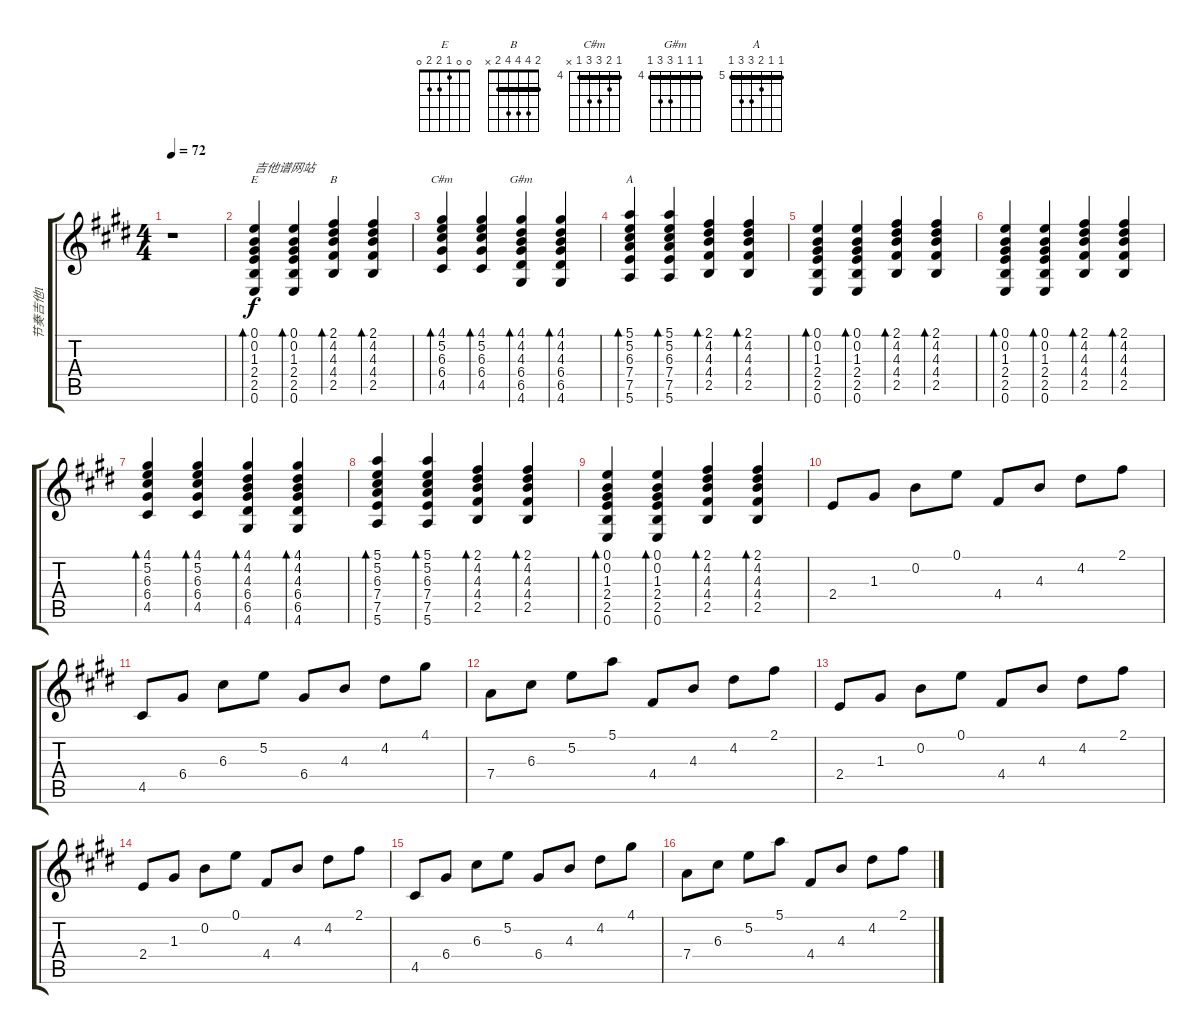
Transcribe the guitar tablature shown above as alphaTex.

\track ("节奏吉他1" "节奏吉他1") {instrument acousticguitarsteel}
\staff {score tabs}
\tuning (E4 B3 G3 D3 A2 E2) {hide}
\chord ("E" 0 0 1 2 2 0)
\chord ("B" 2 4 4 4 2 x) {barre 2}
\chord ("C#m" 4 5 6 6 4 x) {firstfret 4 barre 4}
\chord ("G#m" 4 4 4 6 6 4) {firstfret 4 barre 4}
\chord ("A" 5 5 6 7 7 5) {firstfret 5 barre 5}
\ts (4 4)
\tempo 72
\clef g2
\ks e
r.1{dy f instrument acousticguitarsteel} |
(0.1 0.2 1.3 2.4 2.5 0.6).4{bd 120 ch "E" txt "吉他谱网站"} (0.1 0.2 1.3 2.4 2.5 0.6).4{bd 120} (2.1 4.2 4.3 4.4 2.5).4{bd 120 ch "B"} (2.1 4.2 4.3 4.4 2.5).4{bd 120} |
(4.1 5.2 6.3 6.4 4.5).4{bd 120 ch "C#m"} (4.1 5.2 6.3 6.4 4.5).4{bd 120} (4.1 4.2 4.3 6.4 6.5 4.6).4{bd 120 ch "G#m"} (4.1 4.2 4.3 6.4 6.5 4.6).4{bd 120} |
(5.1 5.2 6.3 7.4 7.5 5.6).4{bd 120 ch "A"} (5.1 5.2 6.3 7.4 7.5 5.6).4{bd 120} (2.1 4.2 4.3 4.4 2.5).4{bd 120} (2.1 4.2 4.3 4.4 2.5).4{bd 120} |
(0.1 0.2 1.3 2.4 2.5 0.6).4{bd 120} (0.1 0.2 1.3 2.4 2.5 0.6).4{bd 120} (2.1 4.2 4.3 4.4 2.5).4{bd 120} (2.1 4.2 4.3 4.4 2.5).4{bd 120} |
(0.1 0.2 1.3 2.4 2.5 0.6).4{bd 120} (0.1 0.2 1.3 2.4 2.5 0.6).4{bd 120} (2.1 4.2 4.3 4.4 2.5).4{bd 120} (2.1 4.2 4.3 4.4 2.5).4{bd 120} |
(4.1 5.2 6.3 6.4 4.5).4{bd 120} (4.1 5.2 6.3 6.4 4.5).4{bd 120} (4.1 4.2 4.3 6.4 6.5 4.6).4{bd 120} (4.1 4.2 4.3 6.4 6.5 4.6).4{bd 120} |
(5.1 5.2 6.3 7.4 7.5 5.6).4{bd 120} (5.1 5.2 6.3 7.4 7.5 5.6).4{bd 120} (2.1 4.2 4.3 4.4 2.5).4{bd 120} (2.1 4.2 4.3 4.4 2.5).4{bd 120} |
(0.1 0.2 1.3 2.4 2.5 0.6).4{bd 120} (0.1 0.2 1.3 2.4 2.5 0.6).4{bd 120} (2.1 4.2 4.3 4.4 2.5).4{bd 120} (2.1 4.2 4.3 4.4 2.5).4{bd 120} |
2.4.8 1.3.8 0.2.8 0.1.8 4.4.8 4.3.8 4.2.8 2.1.8 |
4.5.8 6.4.8 6.3.8 5.2.8 6.4.8 4.3.8 4.2.8 4.1.8 |
7.4.8 6.3.8 5.2.8 5.1.8 4.4.8 4.3.8 4.2.8 2.1.8 |
2.4.8 1.3.8 0.2.8 0.1.8 4.4.8 4.3.8 4.2.8 2.1.8 |
2.4.8 1.3.8 0.2.8 0.1.8 4.4.8 4.3.8 4.2.8 2.1.8 |
4.5.8 6.4.8 6.3.8 5.2.8 6.4.8 4.3.8 4.2.8 4.1.8 |
7.4.8 6.3.8 5.2.8 5.1.8 4.4.8 4.3.8 4.2.8 2.1.8
